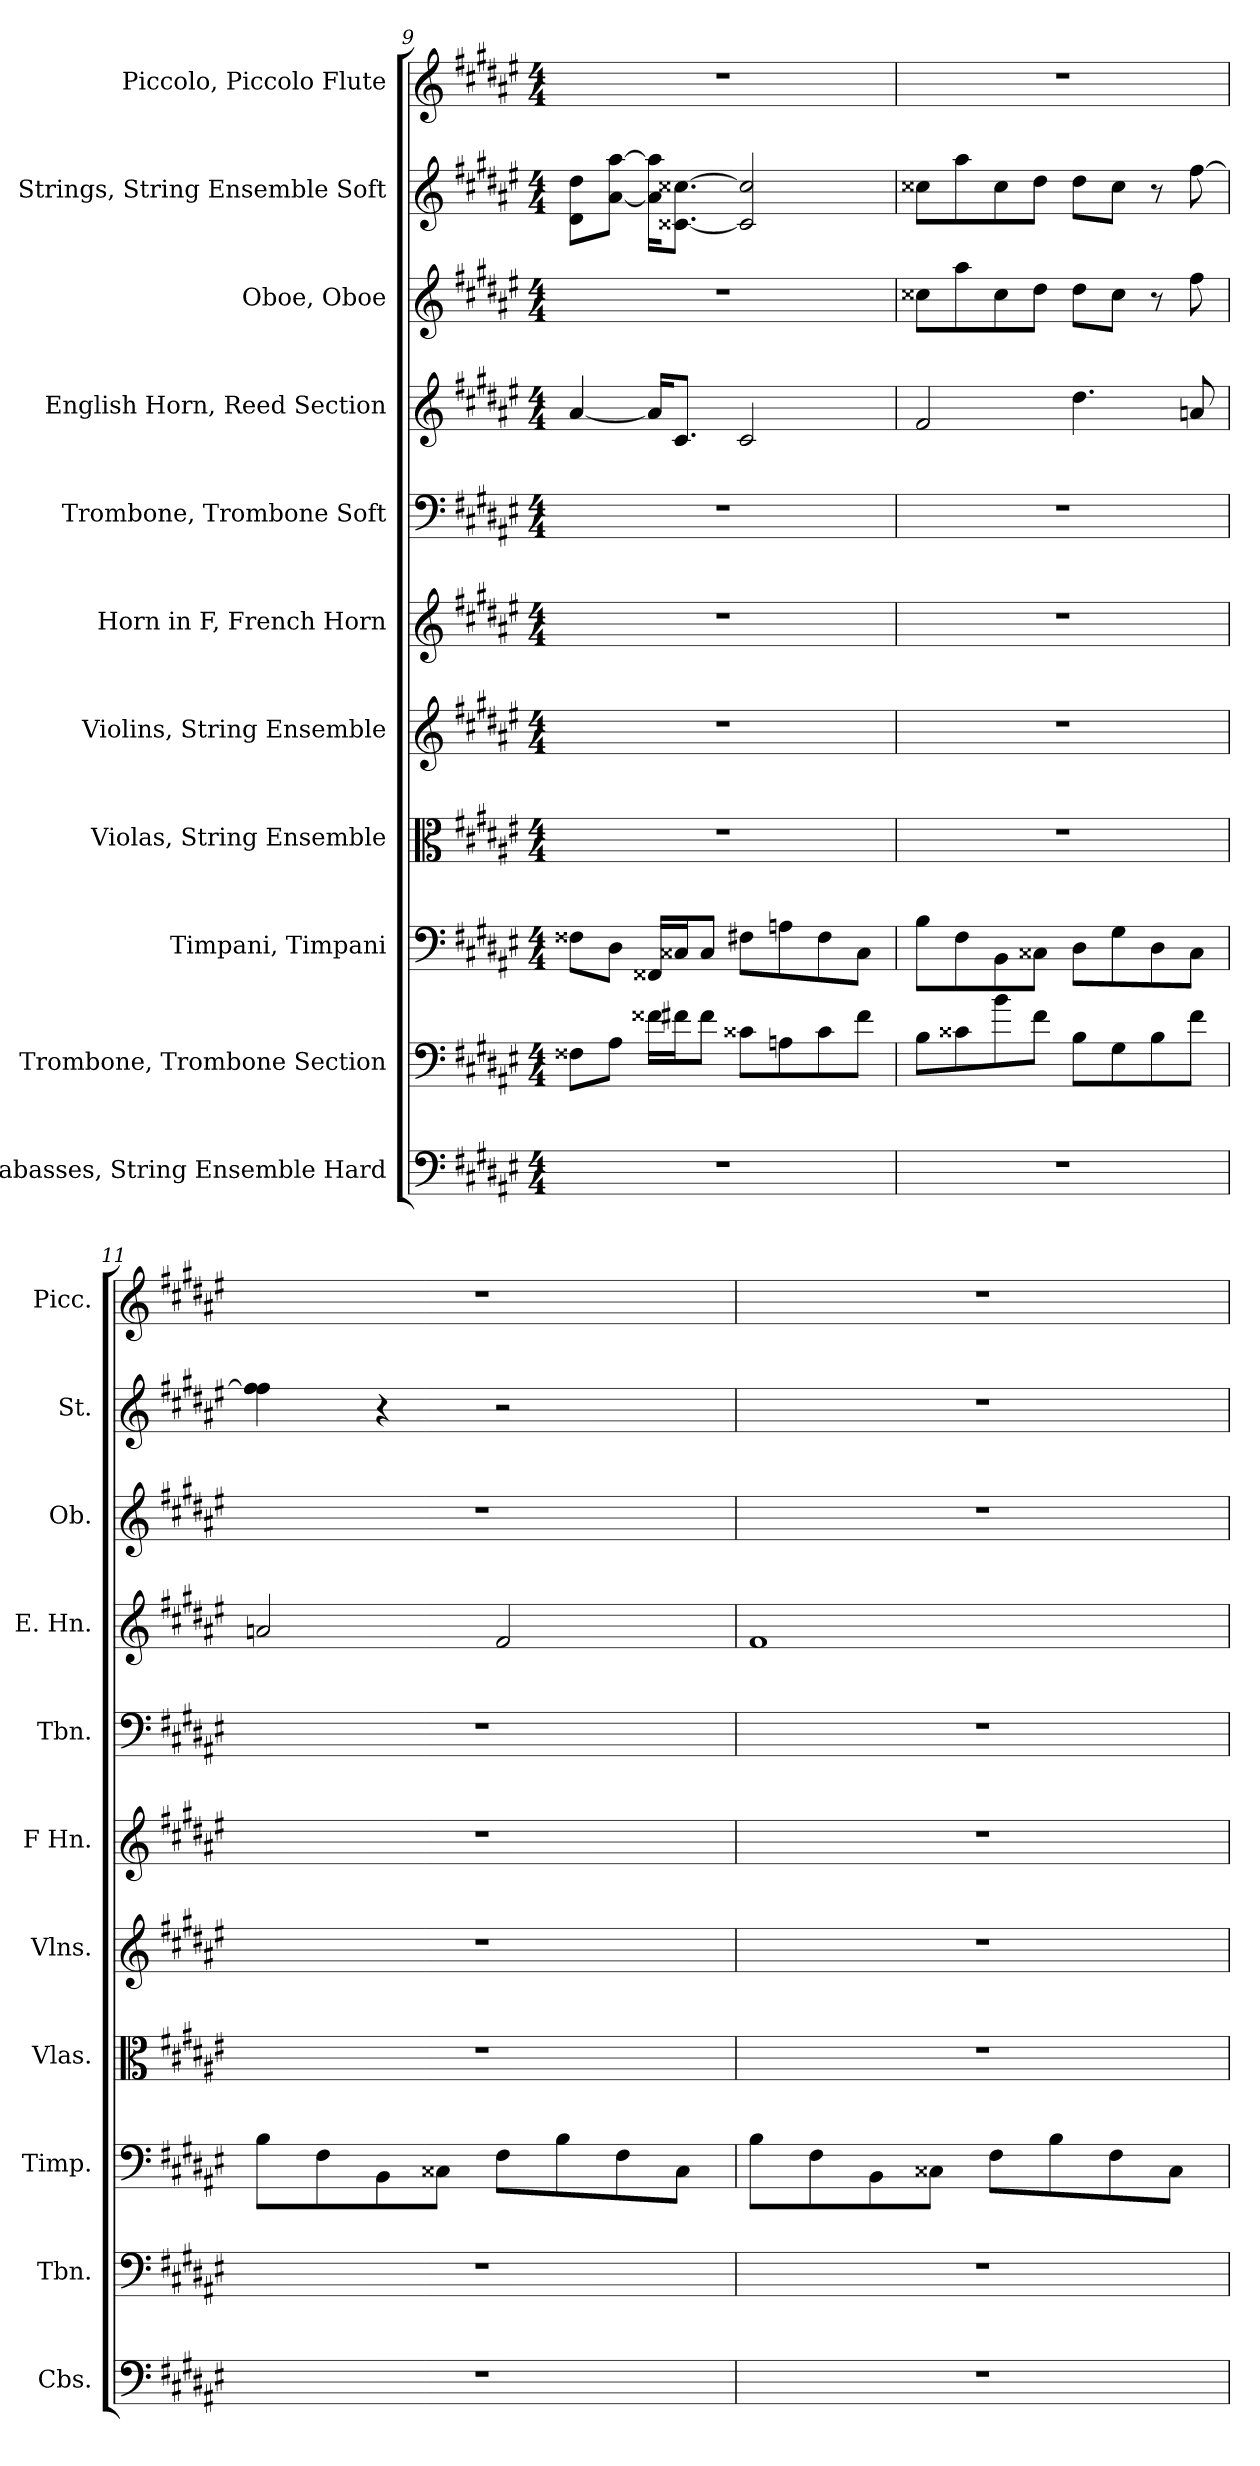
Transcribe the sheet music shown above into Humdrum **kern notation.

**kern	**kern	**kern	**kern	**kern	**kern	**kern	**kern	**kern	**kern	**kern
*part11	*part10	*part9	*part8	*part7	*part6	*part5	*part4	*part3	*part2	*part1
*staff11	*staff10	*staff9	*staff8	*staff7	*staff6	*staff5	*staff4	*staff3	*staff2	*staff1
*I"Contrabasses, String Ensemble Hard	*I"Trombone, Trombone Section	*I"Timpani, Timpani	*I"Violas, String Ensemble	*I"Violins, String Ensemble	*I"Horn in F, French Horn	*I"Trombone, Trombone Soft	*I"English Horn, Reed Section	*I"Oboe, Oboe	*I"Strings, String Ensemble Soft	*I"Piccolo, Piccolo Flute
*I'Cbs.	*I'Tbn.	*I'Timp.	*I'Vlas.	*I'Vlns.	*I'F Hn.	*I'Tbn.	*I'E. Hn.	*I'Ob.	*I'St.	*I'Picc.
*clefF4	*clefF4	*clefF4	*clefC3	*clefG2	*clefG2	*clefF4	*clefG2	*clefG2	*clefG2	*clefG2
*ITrd7c12	*	*	*	*	*ITrd4c7	*	*ITrd4c7	*	*	*ITrd-7c-12
*k[f#c#g#d#a#e#]	*k[f#c#g#d#a#e#]	*k[f#c#g#d#a#e#]	*k[f#c#g#d#a#e#]	*k[f#c#g#d#a#e#]	*k[f#c#g#d#a#]	*k[f#c#g#d#a#e#]	*k[f#c#g#d#a#]	*k[f#c#g#d#a#e#]	*k[f#c#g#d#a#e#]	*k[f#c#g#d#a#e#]
*M4/4	*M4/4	*M4/4	*M4/4	*M4/4	*M4/4	*M4/4	*M4/4	*M4/4	*M4/4	*M4/4
=9	=9	=9	=9	=9	=9	=9	=9	=9	=9	=9
1r	8F##X\L	8F##X\L	1r	1r	1r	1r	[4d#/	1r	8d#\ 8dd#\L	1r
.	8A#\J	8D#\J	.	.	.	.	.	.	[8a#\ [8aa#\J	.
.	16f##X\LL	16FF##X/LL	.	.	.	.	16d#/KL]	.	16a#\] 16aa#\]KL	.
.	16f#X\J	16C##X/J	.	.	.	.	8.F#/J	.	[8.c##X\ [8.cc##X\J	.
.	8f#\J	8C##/J	.	.	.	.	.	.	.	.
.	8c##X\L	8F#X\L	.	.	.	.	2F#/	.	2c##/] 2cc##/]	.
.	8An\	8An\	.	.	.	.	.	.	.	.
.	8c##\	8F#\	.	.	.	.	.	.	.	.
.	8f#\J	8C##\J	.	.	.	.	.	.	.	.
=10	=10	=10	=10	=10	=10	=10	=10	=10	=10	=10
1r	8B\L	8B\L	1r	1r	1r	1r	2B/	8cc##X\L	8cc##X\L	1r
.	8c##X\	8F#\	.	.	.	.	.	8aa#\	8aa#\	.
.	8b\	8BB\	.	.	.	.	.	8cc##\	8cc##\	.
.	8f#\J	8C##X\J	.	.	.	.	.	8dd#\J	8dd#\J	.
.	8B\L	8D#\L	.	.	.	.	4.g#\	8dd#\L	8dd#\L	.
.	8G#\	8G#\	.	.	.	.	.	8cc##\J	8cc##\J	.
.	8B\	8D#\	.	.	.	.	.	8r	8r	.
.	8f#\J	8C##\J	.	.	.	.	8dn/	8ff#\	[8ff#\	.
!!LO:PB:g=z
=11	=11	=11	=11	=11	=11	=11	=11	=11	=11	=11
1r	1r	8B\L	1r	1r	1r	1r	2dn/	1r	4ff#\] 4ff#\	1r
.	.	8F#\	.	.	.	.	.	.	.	.
.	.	8BB\	.	.	.	.	.	.	4r	.
.	.	8C##X\J	.	.	.	.	.	.	.	.
.	.	8F#\L	.	.	.	.	2B/	.	2r	.
.	.	8B\	.	.	.	.	.	.	.	.
.	.	8F#\	.	.	.	.	.	.	.	.
.	.	8C##\J	.	.	.	.	.	.	.	.
=12	=12	=12	=12	=12	=12	=12	=12	=12	=12	=12
1r	1r	8B\L	1r	1r	1r	1r	1B	1r	1r	1r
.	.	8F#\	.	.	.	.	.	.	.	.
.	.	8BB\	.	.	.	.	.	.	.	.
.	.	8C##X\J	.	.	.	.	.	.	.	.
.	.	8F#\L	.	.	.	.	.	.	.	.
.	.	8B\	.	.	.	.	.	.	.	.
.	.	8F#\	.	.	.	.	.	.	.	.
.	.	8C##\J	.	.	.	.	.	.	.	.
=	=	=	=	=	=	=	=	=	=	=
*-	*-	*-	*-	*-	*-	*-	*-	*-	*-	*-
